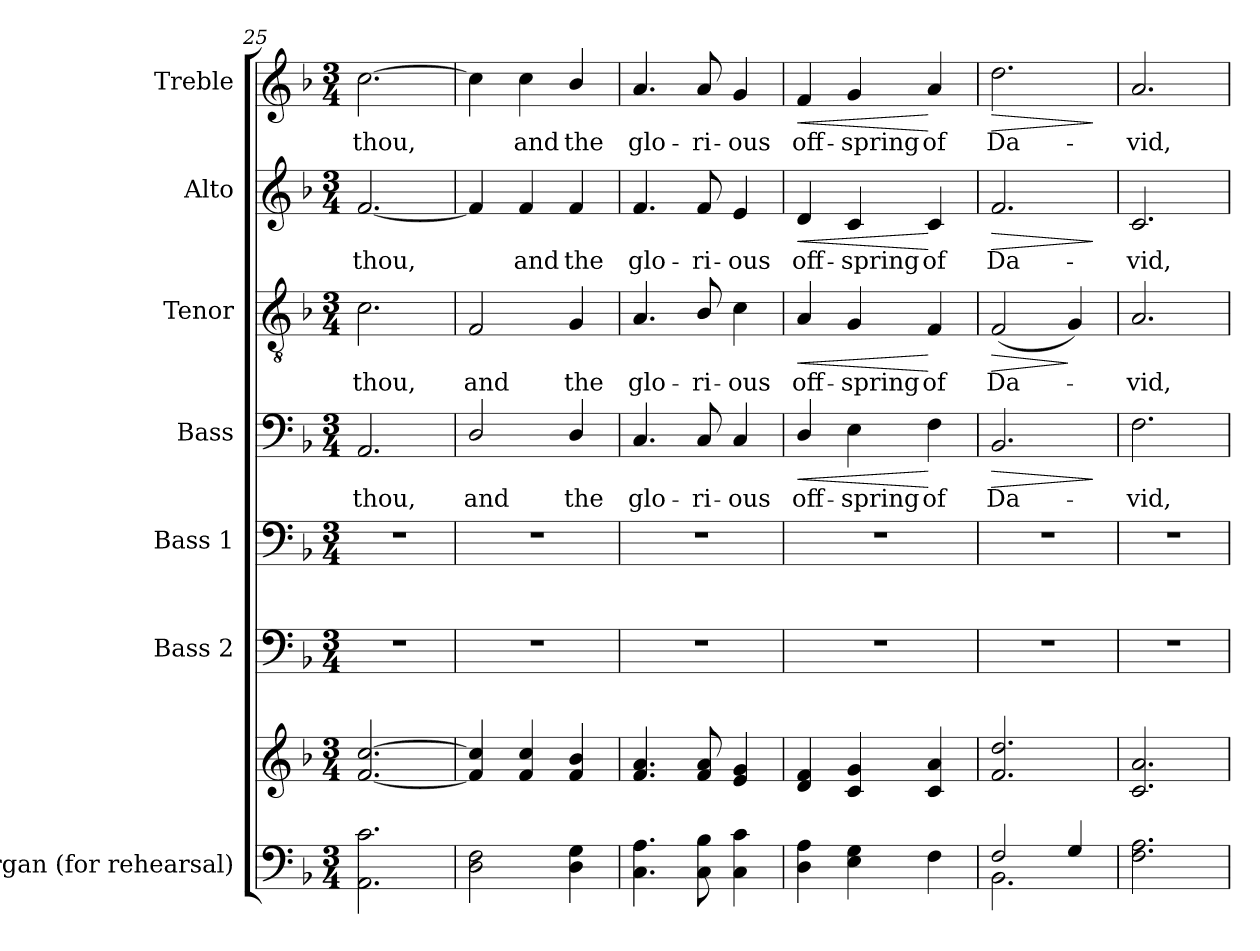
**kern	**kern	**kern	**kern	**kern	**text	**dynam	**kern	**text	**dynam	**kern	**text	**dynam	**kern	**text	**dynam
*part7	*part7	*part6	*part5	*part4	*part4	*part4	*part3	*part3	*part3	*part2	*part2	*part2	*part1	*part1	*part1
*staff8	*staff7	*staff6	*staff5	*staff4	*staff4	*staff4	*staff3	*staff3	*staff3	*staff2	*staff2	*staff2	*staff1	*staff1	*staff1
*I"Organ (for rehearsal)	*	*I"Bass 2	*I"Bass 1	*I"Bass	*	*	*I"Tenor	*	*	*I"Alto	*	*	*I"Treble	*	*
*	*	*I'B. 2	*I'B. 1	*I'B.	*	*	*I'T.	*	*	*I'A.	*	*	*I'Tr.	*	*
*clefF4	*clefG2	*clefF4	*clefF4	*clefF4	*	*	*clefGv2	*	*	*clefG2	*	*	*clefG2	*	*
*	*	*	*	*	*	*	*ITrd7c12	*	*	*	*	*	*	*	*
*k[b-]	*k[b-]	*k[b-]	*k[b-]	*k[b-]	*	*	*k[b-]	*	*	*k[b-]	*	*	*k[b-]	*	*
*F:	*F:	*F:	*F:	*F:	*	*	*F:	*	*	*F:	*	*	*F:	*	*
*M3/4	*M3/4	*M3/4	*M3/4	*M3/4	*	*	*M3/4	*	*	*M3/4	*	*	*M3/4	*	*
=25	=25	=25	=25	=25	=25	=25	=25	=25	=25	=25	=25	=25	=25	=25	=25
!	!	!LO:N:vis=1	!LO:N:vis=1	!	!	!	!	!	!	!	!	!	!	!	!
!	!	!	!	!	!LO:LY:b:color=#000000	!	!	!	!	!	!	!	!	!	!
!	!	!	!	!	!	!	!	!LO:LY:b:color=#000000	!	!	!	!	!	!	!
!	!	!	!	!	!	!	!	!	!	!	!LO:LY:b:color=#000000	!	!	!	!
!	!	!	!	!	!	!	!	!	!	!	!	!	!	!LO:LY:b:color=#000000	!
2.AAi\ 2.ci	[2.fi/ [2.cci	2.r	2.r	2.AAi/	thou,	.	2.Ci\	thou,	.	[2.fi/	thou,	.	[2.cci\	thou,	.
=26	=26	=26	=26	=26	=26	=26	=26	=26	=26	=26	=26	=26	=26	=26	=26
!	!	!LO:N:vis=1	!LO:N:vis=1	!	!	!	!	!	!	!	!	!	!	!	!
!	!	!	!	!	!LO:LY:b:color=#000000	!	!	!	!	!	!	!	!	!	!
!	!	!	!	!	!	!	!	!LO:LY:b:color=#000000	!	!	!	!	!	!	!
2Di\ 2Fi	4fi/] 4cci]	2.r	2.r	2Di/	and	.	2FFi/	and	.	4fi/]	.	.	4cci\]	.	.
!	!	!	!	!	!	!	!	!	!	!	!LO:LY:b:color=#000000	!	!	!	!
!	!	!	!	!	!	!	!	!	!	!	!	!	!	!LO:LY:b:color=#000000	!
.	4fi/ 4cci	.	.	.	.	.	.	.	.	4fi/	and	.	4cci\	and	.
!	!	!	!	!	!LO:LY:b:color=#000000	!	!	!	!	!	!	!	!	!	!
!	!	!	!	!	!	!	!	!LO:LY:b:color=#000000	!	!	!	!	!	!	!
!	!	!	!	!	!	!	!	!	!	!	!LO:LY:b:color=#000000	!	!	!	!
!	!	!	!	!	!	!	!	!	!	!	!	!	!	!LO:LY:b:color=#000000	!
4Di\ 4Gi	4fi/ 4b-i	.	.	4Di/	the	.	4GGi/	the	.	4fi/	the	.	4b-i/	the	.
=27	=27	=27	=27	=27	=27	=27	=27	=27	=27	=27	=27	=27	=27	=27	=27
!	!	!LO:N:vis=1	!LO:N:vis=1	!	!	!	!	!	!	!	!	!	!	!	!
!	!	!	!	!	!LO:LY:b:color=#000000	!	!	!	!	!	!	!	!	!	!
!	!	!	!	!	!	!	!	!LO:LY:b:color=#000000	!	!	!	!	!	!	!
!	!	!	!	!	!	!	!	!	!	!	!LO:LY:b:color=#000000	!	!	!	!
!	!	!	!	!	!	!	!	!	!	!	!	!	!	!LO:LY:b:color=#000000	!
4.Ci\ 4.Ai	4.fi/ 4.ai	2.r	2.r	4.Ci/	glo-	.	4.AAi/	glo-	.	4.fi/	glo-	.	4.ai/	glo-	.
!	!	!	!	!	!LO:LY:b:color=#000000	!	!	!	!	!	!	!	!	!	!
!	!	!	!	!	!	!	!	!LO:LY:b:color=#000000	!	!	!	!	!	!	!
!	!	!	!	!	!	!	!	!	!	!	!LO:LY:b:color=#000000	!	!	!	!
!	!	!	!	!	!	!	!	!	!	!	!	!	!	!LO:LY:b:color=#000000	!
8Ci\ 8B-i	8fi/ 8ai	.	.	8Ci/	-ri-	.	8BB-i/	-ri-	.	8fi/	-ri-	.	8ai/	-ri-	.
!	!	!	!	!	!LO:LY:b:color=#000000	!	!	!	!	!	!	!	!	!	!
!	!	!	!	!	!	!	!	!LO:LY:b:color=#000000	!	!	!	!	!	!	!
!	!	!	!	!	!	!	!	!	!	!	!LO:LY:b:color=#000000	!	!	!	!
!	!	!	!	!	!	!	!	!	!	!	!	!	!	!LO:LY:b:color=#000000	!
4Ci\ 4ci	4ei/ 4gi	.	.	4Ci/	-ous	.	4Ci\	-ous	.	4ei/	-ous	.	4gi/	-ous	.
=28	=28	=28	=28	=28	=28	=28	=28	=28	=28	=28	=28	=28	=28	=28	=28
!	!	!LO:N:vis=1	!LO:N:vis=1	!	!	!	!	!	!	!	!	!	!	!	!
!	!	!	!	!	!LO:LY:b:color=#000000	!LO:HP:b	!	!	!	!	!	!	!	!	!
!	!	!	!	!	!	!	!	!LO:LY:b:color=#000000	!LO:HP:b	!	!	!	!	!	!
!	!	!	!	!	!	!	!	!	!	!	!LO:LY:b:color=#000000	!LO:HP:b	!	!	!
!	!	!	!	!	!	!	!	!	!	!	!	!	!	!LO:LY:b:color=#000000	!LO:HP:b
4Di\ 4Ai	4di/ 4fi	2.r	2.r	4Di/	off-	<	4AAi/	off-	<	4di/	off-	<	4fi/	off-	<
!	!	!	!	!	!LO:LY:b:color=#000000	!	!	!	!	!	!	!	!	!	!
!	!	!	!	!	!	!	!	!LO:LY:b:color=#000000	!	!	!	!	!	!	!
!	!	!	!	!	!	!	!	!	!	!	!LO:LY:b:color=#000000	!	!	!	!
!	!	!	!	!	!	!	!	!	!	!	!	!	!	!LO:LY:b:color=#000000	!
4Ei\ 4Gi	4ci/ 4gi	.	.	4Ei\	-spring	.	4GGi/	-spring	.	4ci/	-spring	.	4gi/	-spring	.
!	!	!	!	!	!LO:LY:b:color=#000000	!	!	!	!	!	!	!	!	!	!
!	!	!	!	!	!	!	!	!LO:LY:b:color=#000000	!	!	!	!	!	!	!
!	!	!	!	!	!	!	!	!	!	!	!LO:LY:b:color=#000000	!	!	!	!
!	!	!	!	!	!	!	!	!	!	!	!	!	!	!LO:LY:b:color=#000000	!
4Fi\	4ci/ 4ai	.	.	4Fi\	of	[	4FFi/	of	[	4ci/	of	[	4ai/	of	[
!!LO:LB:g=z
=29	=29	=29	=29	=29	=29	=29	=29	=29	=29	=29	=29	=29	=29	=29	=29
*^	*	*	*	*	*	*	*	*	*	*	*	*	*	*	*
!	!	!	!LO:N:vis=1	!LO:N:vis=1	!	!	!	!	!	!	!	!	!	!	!	!
!	!	!	!	!	!	!LO:LY:b:color=#000000	!LO:HP:b	!	!	!	!	!	!	!	!	!
!	!	!	!	!	!	!	!	!	!LO:LY:b:color=#000000	!LO:HP:b	!	!	!	!	!	!
!	!	!	!	!	!	!	!	!	!	!	!	!LO:LY:b:color=#000000	!LO:HP:b	!	!	!
!	!	!	!	!	!	!	!	!	!	!	!	!	!	!	!LO:LY:b:color=#000000	!LO:HP:b
2Fi/	2.BB-i\	2.fi/ 2.ddi	2.r	2.r	2.BB-i/	Da-	>	(2FFi/	Da-	>	2.fi/	Da-	>	2.ddi\	Da-	>
4Gi/	.	.	.	.	.	.	.	4GGi/)	.	]	.	.	.	.	.	.
*v	*v	*	*	*	*	*	*	*	*	*	*	*	*	*	*	*
.	.	.	.	.	.	]	.	.	.	.	.	]	.	.	]
=30	=30	=30	=30	=30	=30	=30	=30	=30	=30	=30	=30	=30	=30	=30	=30
!	!	!LO:N:vis=1	!LO:N:vis=1	!	!	!	!	!	!	!	!	!	!	!	!
!	!	!	!	!	!LO:LY:b:color=#000000	!	!	!	!	!	!	!	!	!	!
!	!	!	!	!	!	!	!	!LO:LY:b:color=#000000	!	!	!	!	!	!	!
!	!	!	!	!	!	!	!	!	!	!	!LO:LY:b:color=#000000	!	!	!	!
!	!	!	!	!	!	!	!	!	!	!	!	!	!	!LO:LY:b:color=#000000	!
2.Fi\ 2.Ai	2.ci/ 2.ai	2.r	2.r	2.Fi\	-vid,	.	2.AAi/	-vid,	.	2.ci/	-vid,	.	2.ai/	-vid,	.
=	=	=	=	=	=	=	=	=	=	=	=	=	=	=	=
*-	*-	*-	*-	*-	*-	*-	*-	*-	*-	*-	*-	*-	*-	*-	*-
